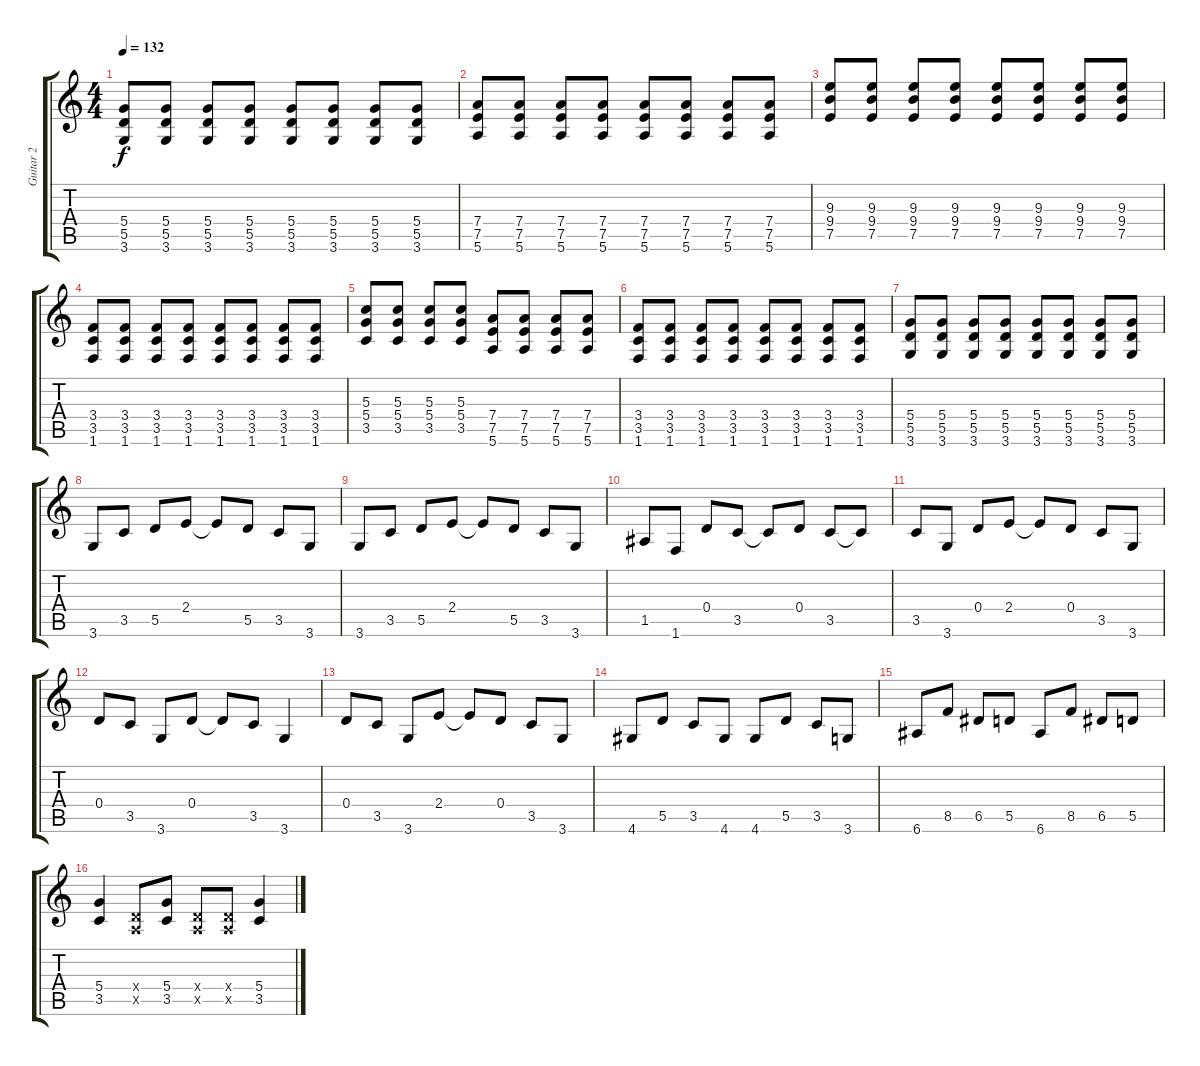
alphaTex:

\track ("Guitar 2" "Guitar 2") {instrument overdrivenguitar}
\staff {score tabs}
\tuning (E4 B3 G3 D3 A2 E2) {hide}
\ts (4 4)
\tempo 132
\clef g2
\ks c
(5.4 5.5 3.6).8{dy f} (5.4 5.5 3.6).8 (5.4 5.5 3.6).8 (5.4 5.5 3.6).8 (5.4 5.5 3.6).8 (5.4 5.5 3.6).8 (5.4 5.5 3.6).8 (5.4 5.5 3.6).8 |
(7.4 7.5 5.6).8 (7.4 7.5 5.6).8 (7.4 7.5 5.6).8 (7.4 7.5 5.6).8 (7.4 7.5 5.6).8 (7.4 7.5 5.6).8 (7.4 7.5 5.6).8 (7.4 7.5 5.6).8 |
(9.3 9.4 7.5).8 (9.3 9.4 7.5).8 (9.3 9.4 7.5).8 (9.3 9.4 7.5).8 (9.3 9.4 7.5).8 (9.3 9.4 7.5).8 (9.3 9.4 7.5).8 (9.3 9.4 7.5).8 |
(3.4 3.5 1.6).8 (3.4 3.5 1.6).8 (3.4 3.5 1.6).8 (3.4 3.5 1.6).8 (3.4 3.5 1.6).8 (3.4 3.5 1.6).8 (3.4 3.5 1.6).8 (3.4 3.5 1.6).8 |
(5.3 5.4 3.5).8 (5.3 5.4 3.5).8 (5.3 5.4 3.5).8 (5.3 5.4 3.5).8 (7.4 7.5 5.6).8 (7.4 7.5 5.6).8 (7.4 7.5 5.6).8 (7.4 7.5 5.6).8 |
(3.4 3.5 1.6).8 (3.4 3.5 1.6).8 (3.4 3.5 1.6).8 (3.4 3.5 1.6).8 (3.4 3.5 1.6).8 (3.4 3.5 1.6).8 (3.4 3.5 1.6).8 (3.4 3.5 1.6).8 |
(5.4 5.5 3.6).8 (5.4 5.5 3.6).8 (5.4 5.5 3.6).8 (5.4 5.5 3.6).8 (5.4 5.5 3.6).8 (5.4 5.5 3.6).8 (5.4 5.5 3.6).8 (5.4 5.5 3.6).8 |
3.6.8{volume 9 balance 8 instrument electricguitarjazz} 3.5.8 5.5.8 2.4.8 2.4{t}.8 5.5.8 3.5.8 3.6.8 |
3.6.8 3.5.8 5.5.8 2.4.8 2.4{t}.8 5.5.8 3.5.8 3.6.8 |
1.5.8 1.6.8 0.4.8 3.5.8 3.5{t}.8 0.4.8 3.5.8 3.5{t}.8 |
3.5.8 3.6.8 0.4.8 2.4.8 2.4{t}.8 0.4.8 3.5.8 3.6.8 |
0.4.8 3.5.8 3.6.8 0.4.8 0.4{t}.8 3.5.8 3.6.4 |
0.4.8 3.5.8 3.6.8 2.4.8 2.4{t}.8 0.4.8 3.5.8 3.6.8 |
4.6.8 5.5.8 3.5.8 4.6.8 4.6.8 5.5.8 3.5.8 3.6.8 |
6.6.8 8.5.8 6.5.8 5.5.8 6.6.8 8.5.8 6.5.8 5.5.8 |
(5.4 3.5).4{instrument overdrivenguitar} (0.4{x} 0.5{x}).8 (5.4 3.5).8 (0.4{x} 0.5{x}).8 (0.4{x} 0.5{x}).8 (5.4 3.5).4
